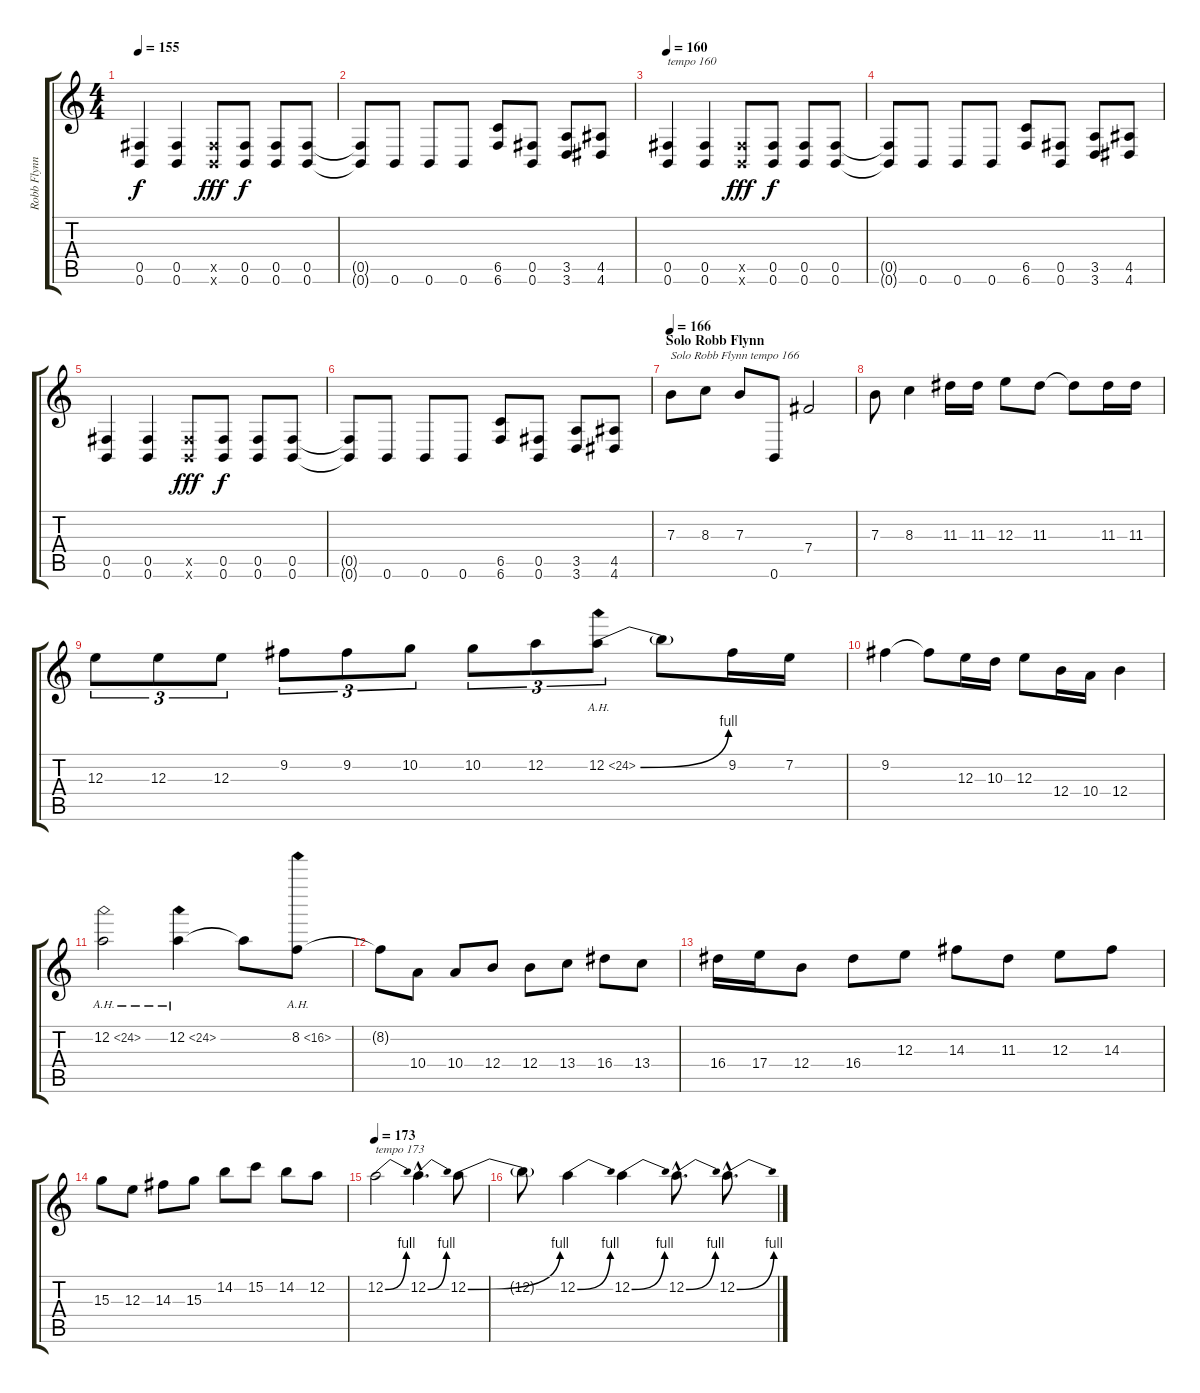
\track ("Robb Flynn" "Robb Flynn") {instrument overdrivenguitar}
\staff {score tabs}
\tuning (Db4 A3 E3 B2 Gb2 B1) {hide}
\ts (4 4)
\tempo 155
\clef g2
\ks c
(0.5 0.6).4{dy f} (0.5 0.6).4 (0.5{x} 0.6{x}).8{dy fff} (0.5 0.6).8{dy f} (0.5 0.6).8 (0.5 0.6).8 |
(0.5{t} 0.6{t}).8 0.6.8 0.6.8 0.6.8 (6.5 6.6).8 (0.5 0.6).8 (3.5 3.6).8 (4.5 4.6).8 |
\tempo 160
(0.5 0.6).4{txt "tempo 160"} (0.5 0.6).4 (0.5{x} 0.6{x}).8{dy fff} (0.5 0.6).8{dy f} (0.5 0.6).8 (0.5 0.6).8 |
(0.5{t} 0.6{t}).8 0.6.8 0.6.8 0.6.8 (6.5 6.6).8 (0.5 0.6).8 (3.5 3.6).8 (4.5 4.6).8 |
(0.5 0.6).4 (0.5 0.6).4 (0.5{x} 0.6{x}).8{dy fff} (0.5 0.6).8{dy f} (0.5 0.6).8 (0.5 0.6).8 |
(0.5{t} 0.6{t}).8 0.6.8 0.6.8 0.6.8 (6.5 6.6).8 (0.5 0.6).8 (3.5 3.6).8 (4.5 4.6).8 |
\section ("" "Solo Robb Flynn")
\tempo 166
7.3.8{txt "Solo Robb Flynn tempo 166" volume 14} 8.3.8 7.3.8 0.6.8 7.4.2 |
7.3.8 8.3.4 11.3.16 11.3.16 12.3.8 11.3.8 11.3{t}.8 11.3.16 11.3.16 |
12.3.8{tu (3 2)} 12.3.8{tu (3 2)} 12.3.8{tu (3 2)} 9.2.8{tu (3 2)} 9.2.8{tu (3 2)} 10.2.8{tu (3 2)} 10.2.8{tu (3 2)} 12.2.8{tu (3 2)} 12.2{be (bend 0 0 60 4) ah 12}.8{tu (3 2)} 12.2{t}.8 9.2.16 7.2.16 |
9.2.4 9.2{t}.8 12.3.16 10.3.16 12.3.8 12.4.16 10.4.16 12.4.4 |
12.2{ah 12}.2 12.2{ah 12}.4 12.2{t}.8 8.2{ah 8}.8 |
8.2{t}.8 10.4.8 10.4.8 12.4.8 12.4.8 13.4.8 16.4.8 13.4.8 |
16.4.16 17.4.16 12.4.8 16.4.8 12.3.8 14.3.8 11.3.8 12.3.8 14.3.8 |
15.3.8 12.3.8 14.3.8 15.3.8 14.2.8 15.2.8 14.2.8 12.2.8 |
\tempo 173
12.2{be (bend 0 0 60 4)}.2{txt "tempo 173" volume 12} 12.2{be (bend 0 0 60 4) hac}.4{d} 12.2{be (bend 0 0 60 4)}.8 |
12.2{t}.8 12.2{be (bend 0 0 60 4)}.4 12.2{be (bend 0 0 60 4)}.4 12.2{be (bend 0 0 60 4) hac}.8{d} 12.2{be (bend 0 0 60 4) hac}.8{d}
